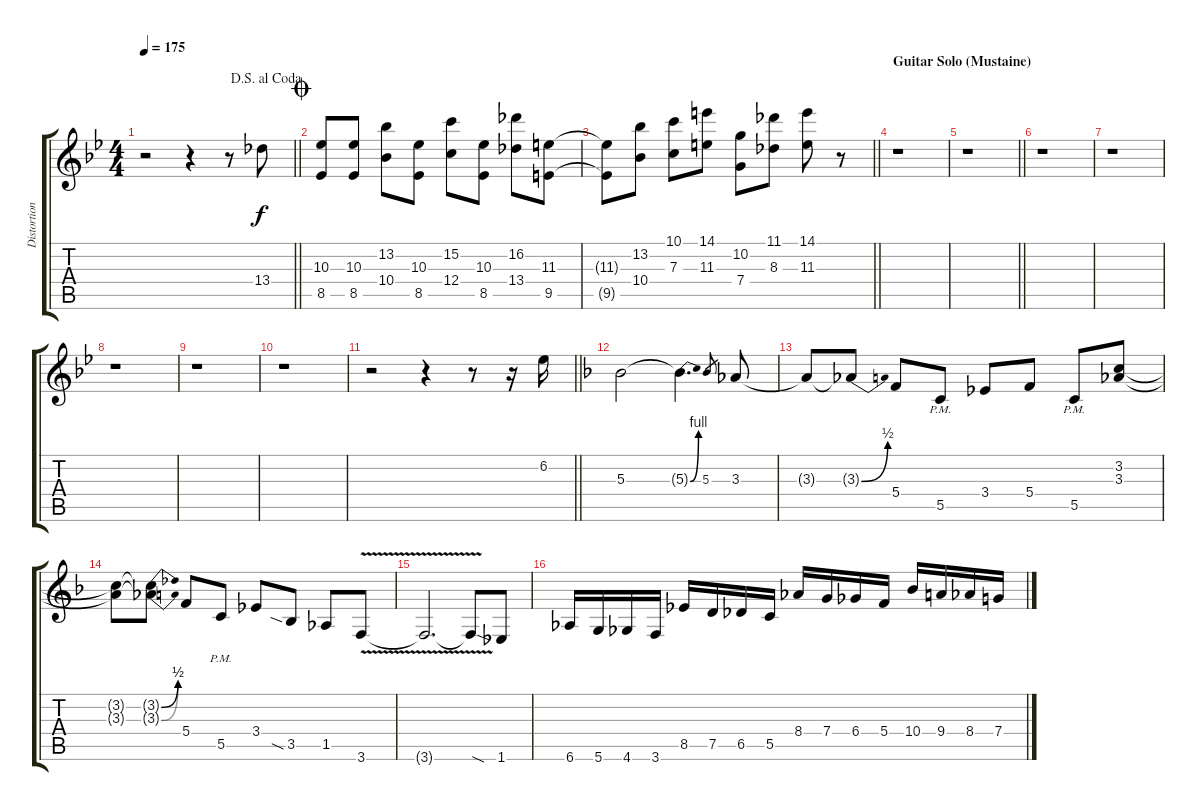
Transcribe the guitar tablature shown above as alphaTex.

\track ("Distortion Guitar" "Distortion") {instrument distortionguitar}
\staff {score tabs}
\tuning (D4 A3 F3 C3 G2 D2) {hide}
\ts (4 4)
\jump dalsegnoalcoda
\tempo 175
\clef g2
\barLineRight lightlight
\ks bb
r.2{dy f} r.4 r.8 13.4.8 |
\jump coda
(10.3 8.5).8 (10.3 8.5).8 (13.2 10.4).8 (10.3 8.5).8 (15.2 12.4).8 (10.3 8.5).8 (16.2 13.4).8 (11.3 9.5).8 |
\barLineRight lightlight
(11.3{t} 9.5{t}).8 (13.2 10.4).8 (10.1 7.3).8 (14.1 11.3).8 (10.2 7.4).8 (11.1 8.3).8 (14.1 11.3).8 r.8 |
\section ("" "Guitar Solo (Mustaine)")
r.1 |
\barLineRight lightlight
r.1 |
r.1 |
r.1 |
r.1 |
r.1 |
r.1 |
\barLineRight lightlight
r.2 r.4 r.8 r.16 6.2.16 |
\ks f
5.3.2 5.3{be (bend 0 0 60 4) t}.4{d} 5.3.8{gr} 3.3.8 |
3.3{t}.8 3.3{be (bend 0 0 60 2) t}.8 5.4.8 5.5{pm}.8 3.4.8 5.4.8 5.5{pm}.8 (3.2 3.3).8 |
(3.2{t} 3.3{t}).8 (3.2{be (bend 0 0 60 2) t} 3.3{be (bend 0 0 60 2) t}).8 5.4.8 5.5{pm}.8 3.4.8 3.5{sia}.8 1.5.8 3.6{v}.8 |
3.6{v t}.2{d} 3.6{sod t}.8 1.6.8 |
6.6.16 5.6.16 4.6.16 3.6.16 8.5.16 7.5.16 6.5.16 5.5.16 8.4.16 7.4.16 6.4.16 5.4.16 10.4.16 9.4.16 8.4.16 7.4.16
